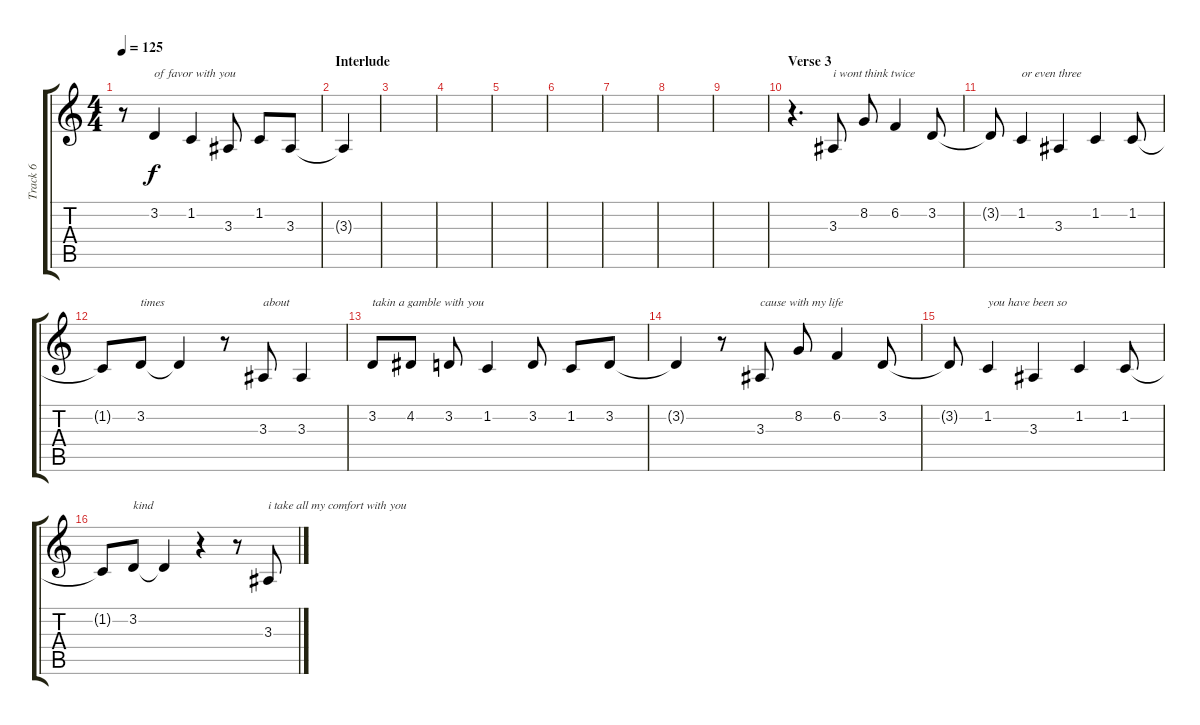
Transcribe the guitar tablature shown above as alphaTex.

\track ("Track 6" "Track 6") {instrument oboe}
\staff {score tabs}
\tuning (E4 B3 G3 D3 A2 E2) {hide}
\ts (4 4)
\tempo 125
\clef g2
\ks c
r.8{dy f} 3.2.4{txt "of favor with you"} 1.2.4 3.3.8 1.2.8 3.3.8 |
\section ("" "Interlude")
3.3{t}.4 |
|
|
|
|
|
|
|
\section ("" "Verse 3")
r.4{d} 3.3.8{txt "i wont think twice"} 8.2.8 6.2.4 3.2.8 |
3.2{t}.8 1.2.4{txt "or even three"} 3.3.4 1.2.4 1.2.8 |
1.2{t}.8 3.2.8{txt "times"} 3.2{t}.4 r.8 3.3.8{txt "about"} 3.3.4 |
3.2.8{txt "takin a gamble with you"} 4.2.8 3.2.8 1.2.4 3.2.8 1.2.8 3.2.8 |
3.2{t}.4 r.8 3.3.8{txt "cause with my life"} 8.2.8 6.2.4 3.2.8 |
3.2{t}.8 1.2.4{txt "you have been so"} 3.3.4 1.2.4 1.2.8 |
1.2{t}.8 3.2.8{txt "kind"} 3.2{t}.4 r.4 r.8 3.3.8{txt "i take all my comfort with you"}
